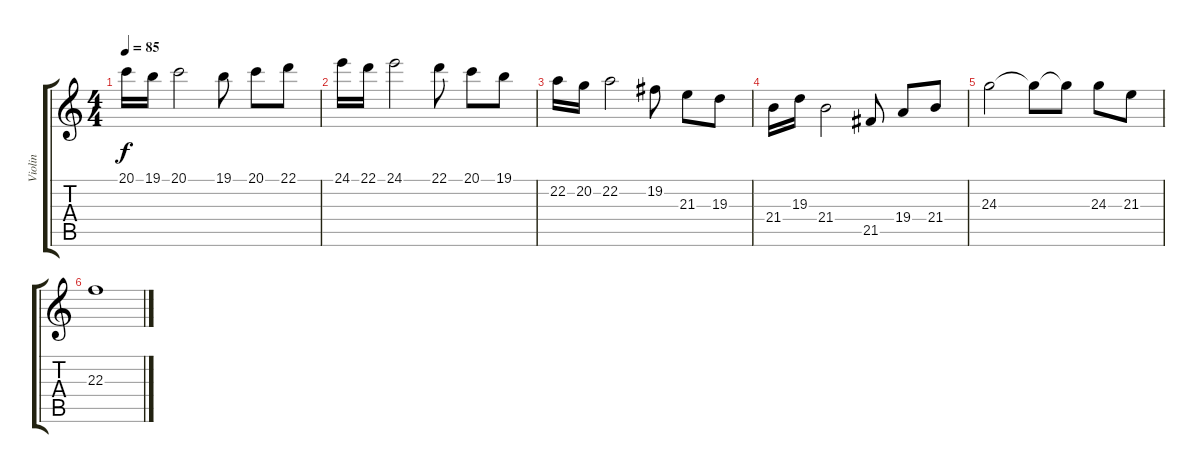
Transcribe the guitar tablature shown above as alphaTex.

\track ("Violin" "Violin") {instrument violin}
\staff {score tabs}
\tuning (E4 B3 G3 D3 A2 E2) {hide}
\ts (4 4)
\tempo 85
\clef g2
\ks c
20.1.16{dy f} 19.1.16 20.1.2 19.1.8 20.1.8 22.1.8 |
24.1.16 22.1.16 24.1.2 22.1.8 20.1.8 19.1.8 |
22.2.16 20.2.16 22.2.2 19.2.8 21.3.8 19.3.8 |
21.4.16 19.3.16 21.4.2 21.5.8 19.4.8 21.4.8 |
24.3.2 24.3{t}.8 24.3{t}.8 24.3.8 21.3.8 |
22.3.1
